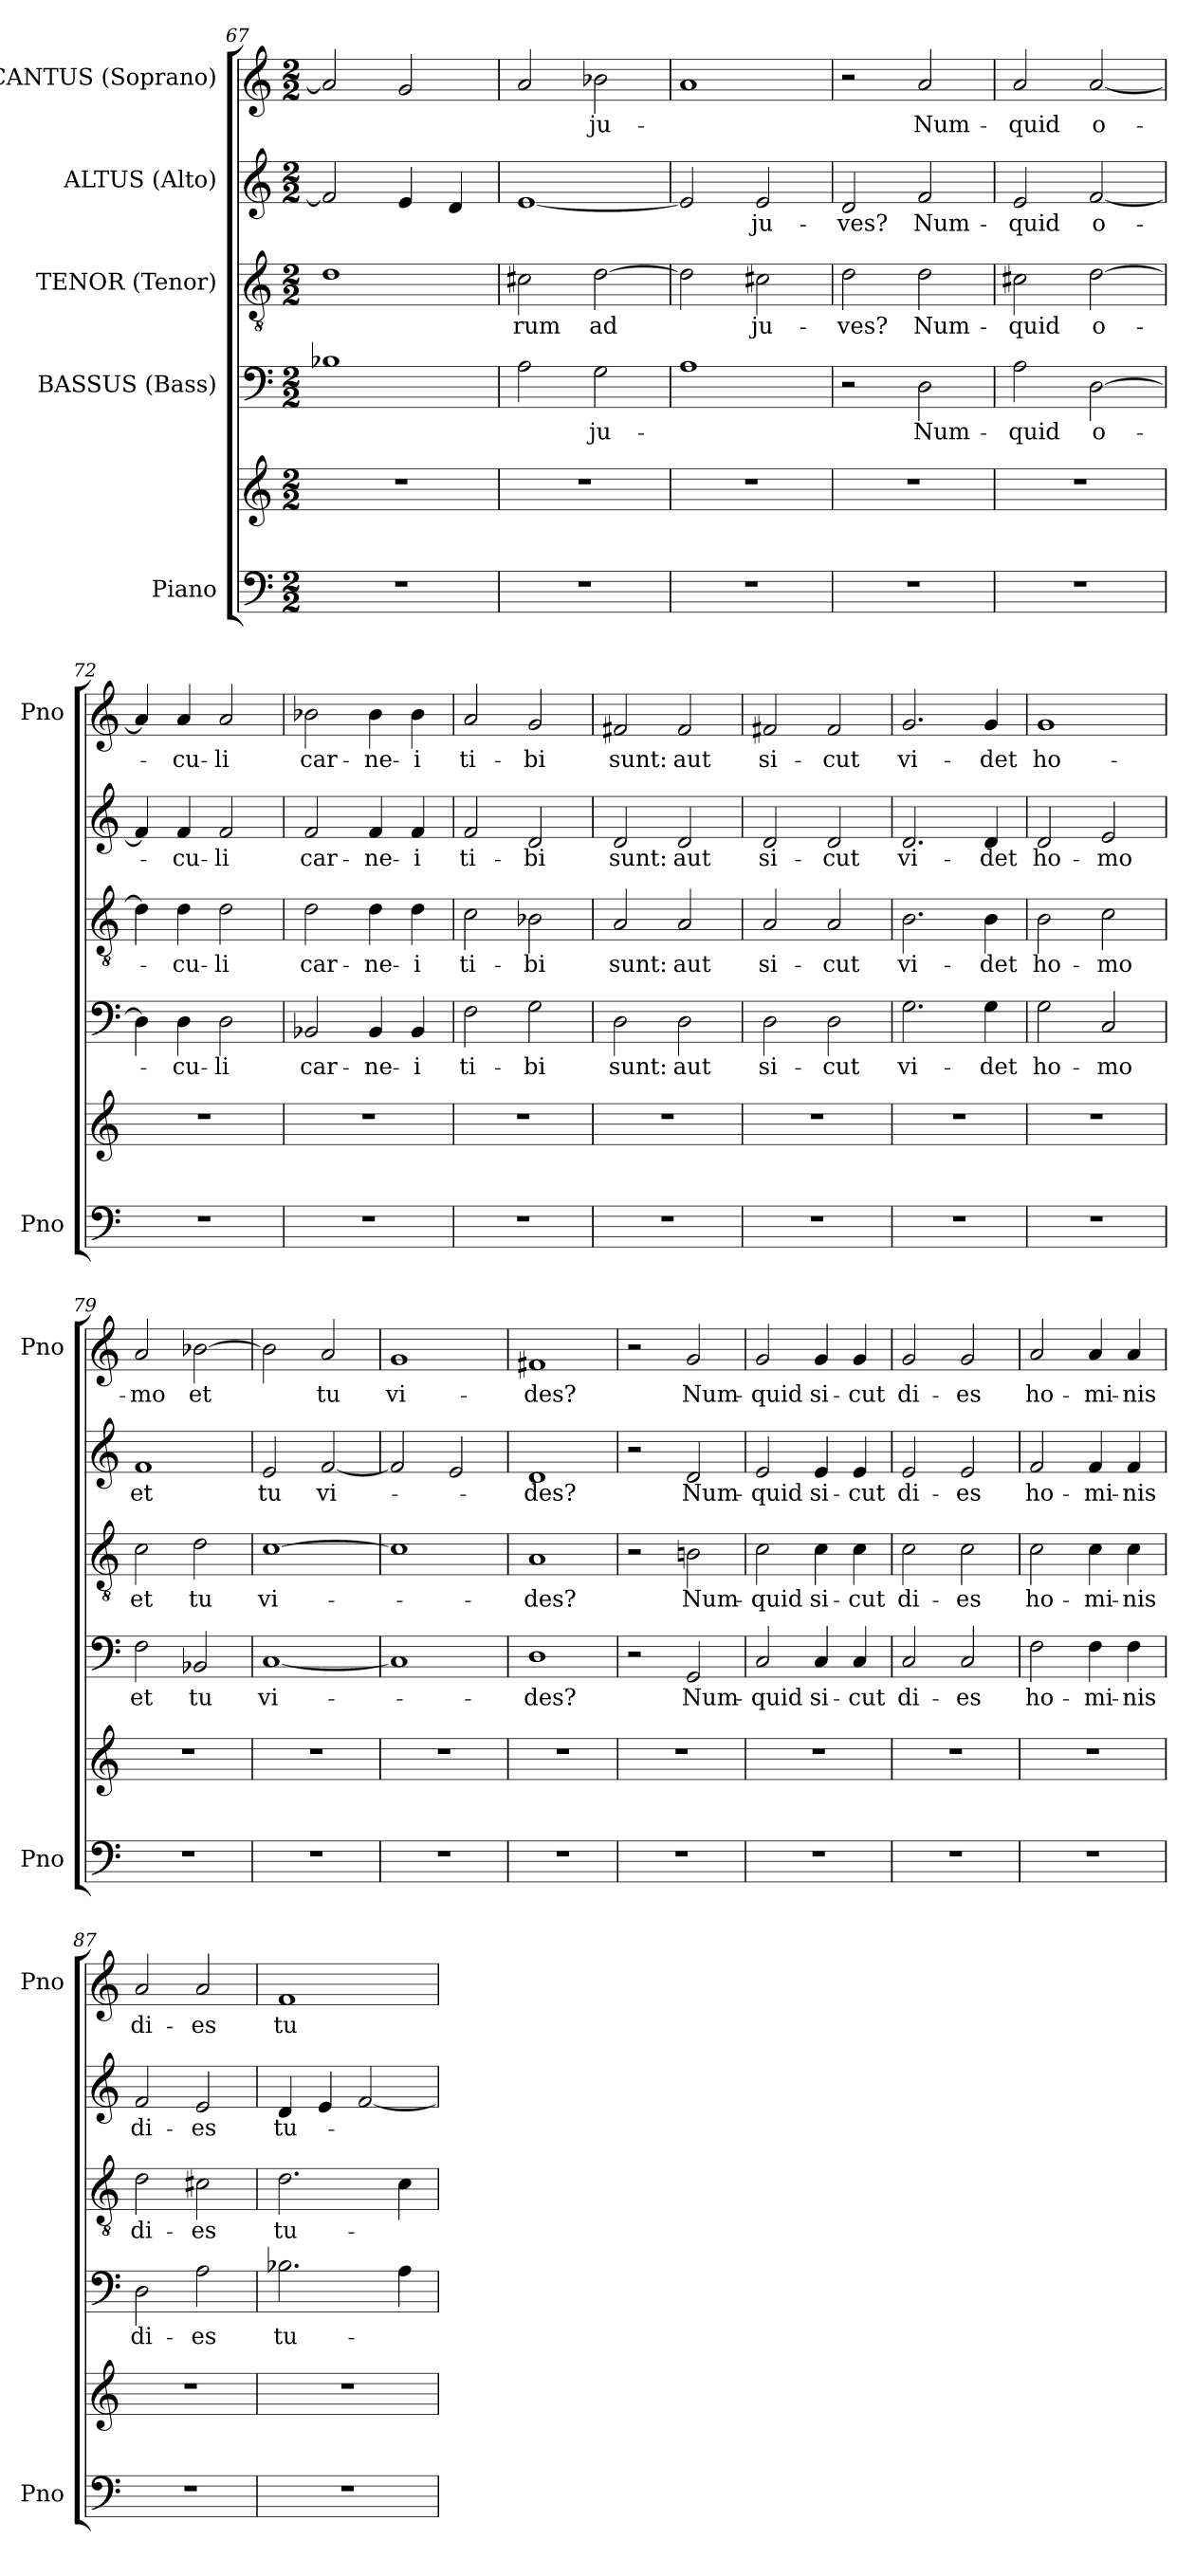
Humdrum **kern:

**kern	**kern	**kern	**text	**kern	**text	**kern	**text	**kern	**text
*part5	*part5	*part4	*part4	*part3	*part3	*part2	*part2	*part1	*part1
*staff6	*staff5	*staff4	*staff4	*staff3	*staff3	*staff2	*staff2	*staff1	*staff1
*I"Piano	*	*I"BASSUS (Bass)	*	*I"TENOR (Tenor)	*	*I"ALTUS (Alto)	*	*I"CANTUS (Soprano)	*
*I'Pno	*	*	*	*	*	*	*	*I'Pno	*
*clefF4	*clefG2	*clefF4	*	*clefGv2	*	*clefG2	*	*clefG2	*
*k[]	*k[]	*k[]	*	*k[]	*	*k[]	*	*k[]	*
*a:	*a:	*a:	*	*a:	*	*a:	*	*a:	*
*M2/2	*M2/2	*M2/2	*	*M2/2	*	*M2/2	*	*M2/2	*
=67	=67	=67	=67	=67	=67	=67	=67	=67	=67
1r	1r	1B-X	.	1d	.	2f/]	.	2a/]	.
.	.	.	.	.	.	4e/	.	2g/	.
.	.	.	.	.	.	4d/	.	.	.
=68	=68	=68	=68	=68	=68	=68	=68	=68	=68
1r	1r	2A\	.	2c#X\	-rum	[1e	.	2a/	.
.	.	2G\	ju-	[2d\	ad	.	.	2b-X\	ju-
!!LO:LB:g=z
=69	=69	=69	=69	=69	=69	=69	=69	=69	=69
1r	1r	1A	­	2d\]	.	2e/]	.	1a	­
.	.	.	.	2c#X\	ju-	2e/	ju-	.	.
=70	=70	=70	=70	=70	=70	=70	=70	=70	=70
1r	1r	2r	.	2d\	-ves?	2d/	-ves?	2r	.
.	.	2D\	Num-	2d\	Num-	2f/	Num-	2a/	Num-
=71	=71	=71	=71	=71	=71	=71	=71	=71	=71
1r	1r	2A\	-quid	2c#X\	-quid	2e/	-quid	2a/	-quid
.	.	[2D\	o-	[2d\	o-	[2f/	o-	[2a/	o-
=72	=72	=72	=72	=72	=72	=72	=72	=72	=72
1r	1r	4D\]	.	4d\]	.	4f/]	.	4a/]	.
.	.	4D\	-cu-	4d\	-cu-	4f/	-cu-	4a/	-cu-
.	.	2D\	-li	2d\	-li	2f/	-li	2a/	-li
=73	=73	=73	=73	=73	=73	=73	=73	=73	=73
1r	1r	2BB-X/	car-	2d\	car-	2f/	car-	2b-X\	car-
.	.	4BB-/	-ne-	4d\	-ne-	4f/	-ne-	4b-\	-ne-
.	.	4BB-/	-i	4d\	-i	4f/	-i	4b-\	-i
=74	=74	=74	=74	=74	=74	=74	=74	=74	=74
1r	1r	2F\	ti-	2c\	ti-	2f/	ti-	2a/	ti-
.	.	2G\	-bi	2B-X\	-bi	2d/	-bi	2g/	-bi
=75	=75	=75	=75	=75	=75	=75	=75	=75	=75
1r	1r	2D\	sunt:	2A/	sunt:	2d/	sunt:	2f#X/	sunt:
.	.	2D\	aut	2A/	aut	2d/	aut	2f#/	aut
=76	=76	=76	=76	=76	=76	=76	=76	=76	=76
1r	1r	2D\	si-	2A/	si-	2d/	si-	2f#X/	si-
.	.	2D\	-cut	2A/	-cut	2d/	-cut	2f#/	-cut
!!LO:PB:g=z
=77	=77	=77	=77	=77	=77	=77	=77	=77	=77
1r	1r	2.G\	vi-	2.B\	vi-	2.d/	vi-	2.g/	vi-
.	.	4G\	-det	4B\	-det	4d/	-det	4g/	-det
=78	=78	=78	=78	=78	=78	=78	=78	=78	=78
1r	1r	2G\	ho-	2B\	ho-	2d/	ho-	1g	ho-
.	.	2C/	-mo	2c\	-mo	2e/	-mo	.	.
=79	=79	=79	=79	=79	=79	=79	=79	=79	=79
1r	1r	2F\	et	2c\	et	1f	et	2a/	-mo
.	.	2BB-X/	tu	2d\	tu	.	.	[2b-X\	et
=80	=80	=80	=80	=80	=80	=80	=80	=80	=80
1r	1r	[1C	vi-	[1c	vi-	2e/	tu	2b-\]	.
.	.	.	.	.	.	[2f/	vi-	2a/	tu
=81	=81	=81	=81	=81	=81	=81	=81	=81	=81
1r	1r	1C]	.	1c]	.	2f/]	.	1g	vi-
.	.	.	.	.	.	2e/	.	.	.
=82	=82	=82	=82	=82	=82	=82	=82	=82	=82
1r	1r	1D	-des?	1A	-des?	1d	-des?	1f#X	-des?
=83	=83	=83	=83	=83	=83	=83	=83	=83	=83
1r	1r	2r	.	2r	.	2r	.	2r	.
.	.	2GG/	Num-	2Bn\	Num-	2d/	Num-	2g/	Num-
=84	=84	=84	=84	=84	=84	=84	=84	=84	=84
1r	1r	2C/	-quid	2c\	-quid	2e/	-quid	2g/	-quid
.	.	4C/	si-	4c\	si-	4e/	si-	4g/	si-
.	.	4C/	-cut	4c\	-cut	4e/	-cut	4g/	-cut
=85	=85	=85	=85	=85	=85	=85	=85	=85	=85
1r	1r	2C/	di-	2c\	di-	2e/	di-	2g/	di-
.	.	2C/	-es	2c\	-es	2e/	-es	2g/	-es
!!LO:LB:g=z
=86	=86	=86	=86	=86	=86	=86	=86	=86	=86
1r	1r	2F\	ho-	2c\	ho-	2f/	ho-	2a/	ho-
.	.	4F\	-mi-	4c\	-mi-	4f/	-mi-	4a/	-mi-
.	.	4F\	-nis	4c\	-nis	4f/	-nis	4a/	-nis
=87	=87	=87	=87	=87	=87	=87	=87	=87	=87
1r	1r	2D\	di-	2d\	di-	2f/	di-	2a/	di-
.	.	2A\	-es	2c#X\	-es	2e/	-es	2a/	-es
=88	=88	=88	=88	=88	=88	=88	=88	=88	=88
1r	1r	2.B-X\	tu-	2.d\	tu-	4d/	tu-	1f	tu-
.	.	.	.	.	.	4e/	.	.	.
.	.	.	.	.	.	[2f/	.	.	.
.	.	4A\	.	4c\	.	.	.	.	.
=	=	=	=	=	=	=	=	=	=
*-	*-	*-	*-	*-	*-	*-	*-	*-	*-
